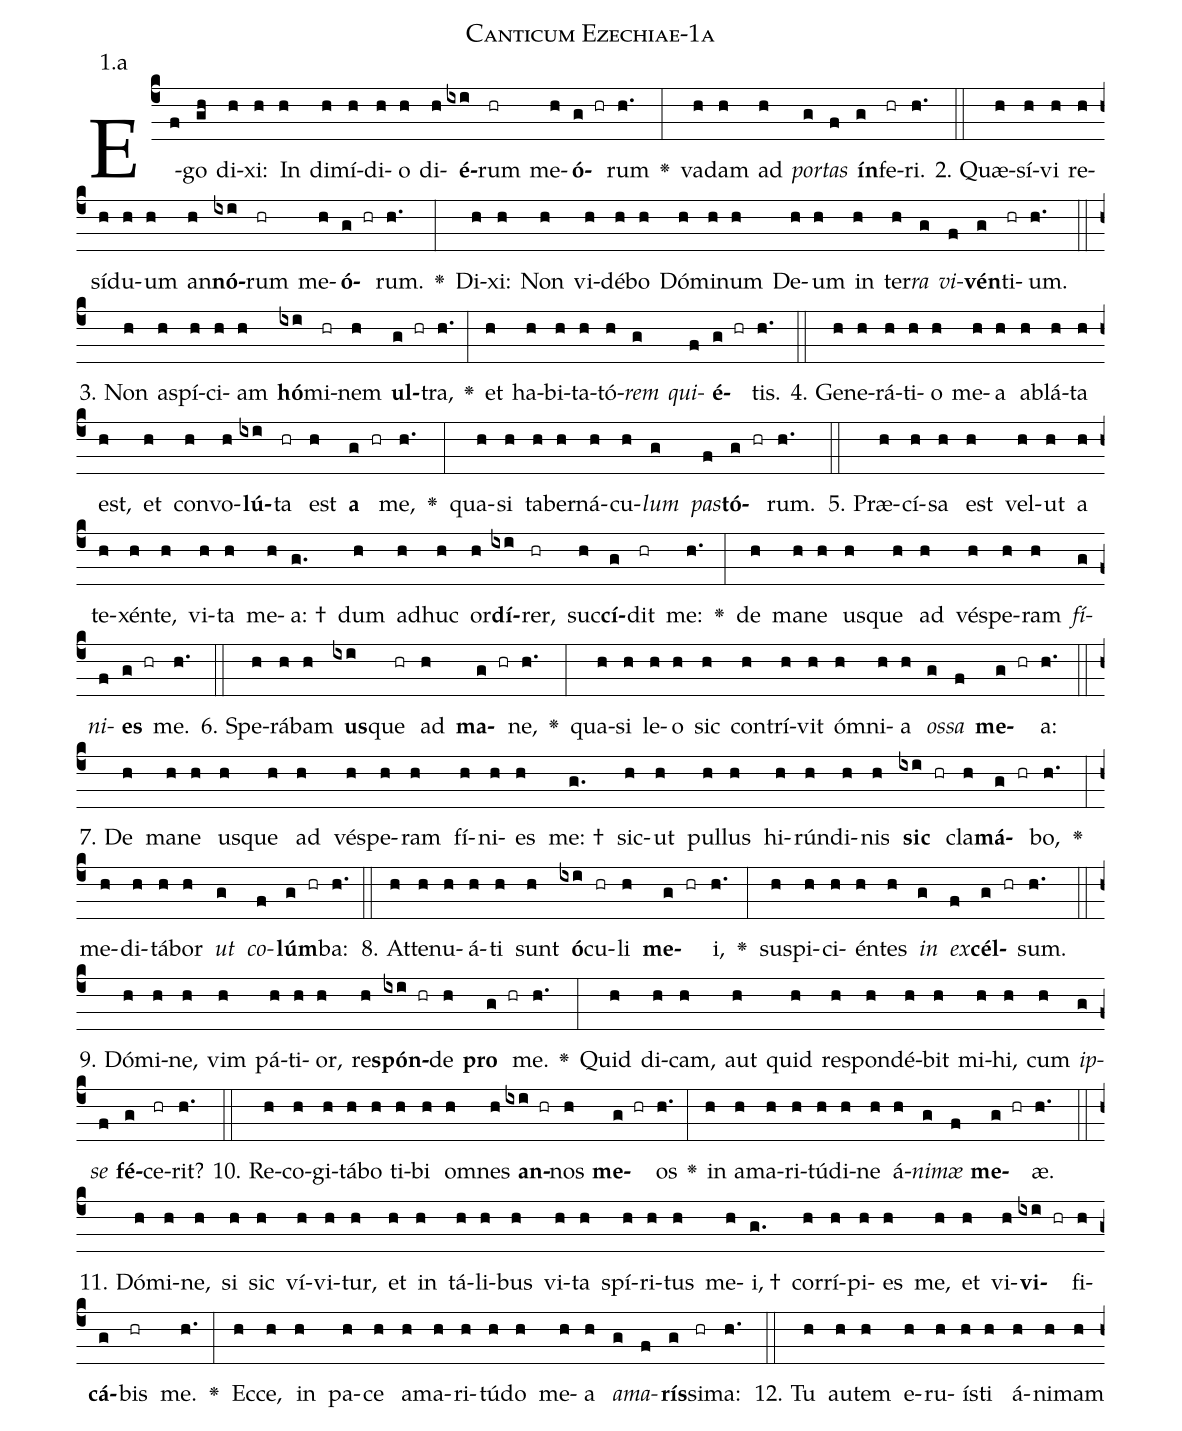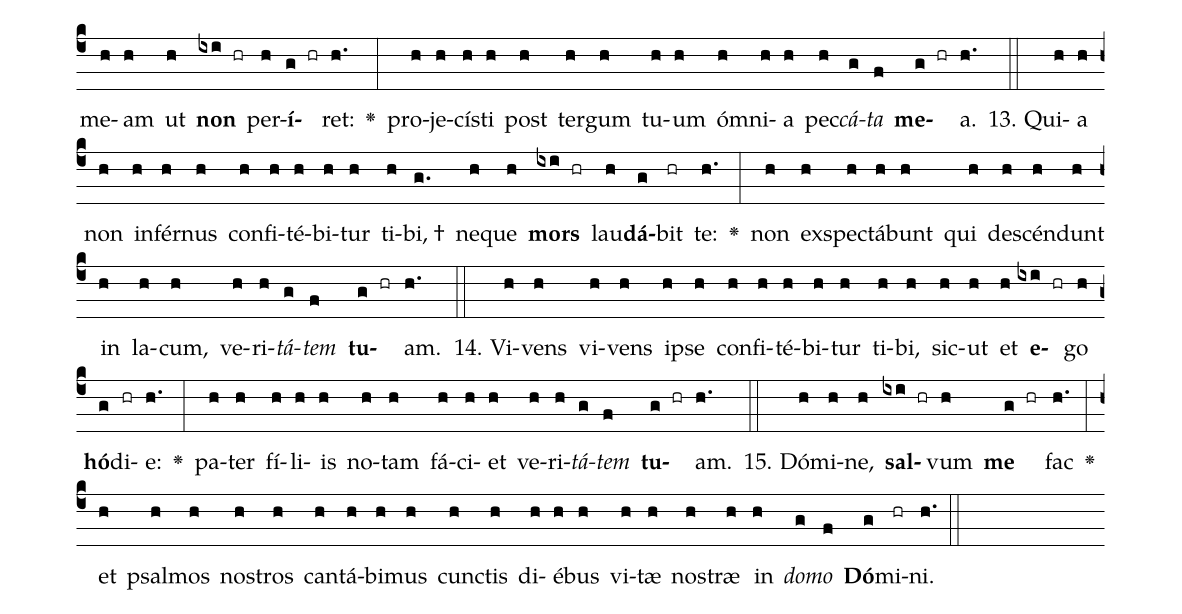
name: Canticum Ezechiae-1a;
annotation: 1.a;
%%
(c4)E(f)go(gh) di(h)xi:(h) In(h) di(h)mí(h)di(h)o(h) di(h)<b>é</b>(ixi)rum(hr) me(h)<b>ó</b>(g hr)rum(h.) <v>\greheightstar</v>(:) va(h)dam(h) ad(h) <i>por</i>(g)<i>tas</i>(f) <b>ín</b>(g)fe(hr)ri.(h.) (::)
2. Quæ(h)sí(h)vi(h) re(h)sí(h)du(h)um(h) an(h)<b>nó</b>(ixi)rum(hr) me(h)<b>ó</b>(g hr)rum.(h.) <v>\greheightstar</v>(:) Di(h)xi:(h) Non(h) vi(h)dé(h)bo(h) Dó(h)mi(h)num(h) De(h)um(h) in(h) ter(h)<i>ra</i>(g) <i>vi</i>(f)<b>vén</b>(g)ti(hr)um.(h.) (::)
3. Non(h) a(h)spí(h)ci(h)am(h) <b>hó</b>(ixi)mi(hr)nem(h) <b>ul</b>(g hr)tra,(h.) <v>\greheightstar</v>(:) et(h) ha(h)bi(h)ta(h)tó(h)<i>rem</i>(g) <i>qui</i>(f)<b>é</b>(g hr)tis.(h.) (::)
4. Ge(h)ne(h)rá(h)ti(h)o(h) me(h)a(h) ab(h)lá(h)ta(h) est,(h) et(h) con(h)vo(h)<b>lú</b>(ixi)ta(hr) est(h) <b>a</b>(g hr) me,(h.) <v>\greheightstar</v>(:) qua(h)si(h) ta(h)ber(h)ná(h)cu(h)<i>lum</i>(g) <i>pas</i>(f)<b>tó</b>(g hr)rum.(h.) (::)
5. Præ(h)cí(h)sa(h) est(h) vel(h)ut(h) a(h) te(h)xén(h)te,(h) vi(h)ta(h) me(h)a: †(g.) dum(h) ad(h)huc(h) or(h)<b>dí</b>(ixi)rer,(hr) suc(h)<b>cí</b>(g)dit(hr) me:(h.) <v>\greheightstar</v>(:) de(h) ma(h)ne(h) us(h)que(h) ad(h) vés(h)pe(h)ram(h) <i>fí</i>(g)<i>ni</i>(f)<b>es</b>(g hr) me.(h.) (::)
6. Spe(h)rá(h)bam(h) <b>us</b>(ixi)que(hr) ad(h) <b>ma</b>(g hr)ne,(h.) <v>\greheightstar</v>(:) qua(h)si(h) le(h)o(h) sic(h) con(h)trí(h)vit(h) óm(h)ni(h)a(h) <i>os</i>(g)<i>sa</i>(f) <b>me</b>(g hr)a:(h.) (::)
7. De(h) ma(h)ne(h) us(h)que(h) ad(h) vés(h)pe(h)ram(h) fí(h)ni(h)es(h) me: †(g.) sic(h)ut(h) pul(h)lus(h) hi(h)rún(h)di(h)nis(h) <b>sic</b>(ixi hr) cla(h)<b>má</b>(g hr)bo,(h.) <v>\greheightstar</v>(:) me(h)di(h)tá(h)bor(h) <i>ut</i>(g) <i>co</i>(f)<b>lúm</b>(g hr)ba:(h.) (::)
8. At(h)te(h)nu(h)á(h)ti(h) sunt(h) <b>ó</b>(ixi)cu(hr)li(h) <b>me</b>(g hr)i,(h.) <v>\greheightstar</v>(:) su(h)spi(h)ci(h)én(h)tes(h) <i>in</i>(g) <i>ex</i>(f)<b>cél</b>(g hr)sum.(h.) (::)
9. Dó(h)mi(h)ne,(h) vim(h) pá(h)ti(h)or,(h) re(h)<b>spón</b>(ixi hr)de(h) <b>pro</b>(g hr) me.(h.) <v>\greheightstar</v>(:) Quid(h) di(h)cam,(h) aut(h) quid(h) re(h)spon(h)dé(h)bit(h) mi(h)hi,(h) cum(h) <i>ip</i>(g)<i>se</i>(f) <b>fé</b>(g)ce(hr)rit?(h.) (::)
10. Re(h)co(h)gi(h)tá(h)bo(h) ti(h)bi(h) om(h)nes(h) <b>an</b>(ixi hr)nos(h) <b>me</b>(g hr)os(h.) <v>\greheightstar</v>(:) in(h) a(h)ma(h)ri(h)tú(h)di(h)ne(h) á(h)<i>ni</i>(g)<i>mæ</i>(f) <b>me</b>(g hr)æ.(h.) (::)
11. Dó(h)mi(h)ne,(h) si(h) sic(h) ví(h)vi(h)tur,(h) et(h) in(h) tá(h)li(h)bus(h) vi(h)ta(h) spí(h)ri(h)tus(h) me(h)i, †(g.) cor(h)rí(h)pi(h)es(h) me,(h) et(h) vi(h)<b>vi</b>(ixi hr)fi(h)<b>cá</b>(g)bis(hr) me.(h.) <v>\greheightstar</v>(:) Ec(h)ce,(h) in(h) pa(h)ce(h) a(h)ma(h)ri(h)tú(h)do(h) me(h)a(h) <i>a</i>(g)<i>ma</i>(f)<b>rís</b>(g)si(hr)ma:(h.) (::)
12. Tu(h) au(h)tem(h) e(h)ru(h)ís(h)ti(h) á(h)ni(h)mam(h) me(h)am(h) ut(h) <b>non</b>(ixi hr) per(h)<b>í</b>(g hr)ret:(h.) <v>\greheightstar</v>(:) pro(h)je(h)cís(h)ti(h) post(h) ter(h)gum(h) tu(h)um(h) óm(h)ni(h)a(h) pec(h)<i>cá</i>(g)<i>ta</i>(f) <b>me</b>(g hr)a.(h.) (::)
13. Qui(h)a(h) non(h) in(h)fér(h)nus(h) con(h)fi(h)té(h)bi(h)tur(h) ti(h)bi, †(g.) ne(h)que(h) <b>mors</b>(ixi hr) lau(h)<b>dá</b>(g)bit(hr) te:(h.) <v>\greheightstar</v>(:) non(h) ex(h)spec(h)tá(h)bunt(h) qui(h) de(h)scén(h)dunt(h) in(h) la(h)cum,(h) ve(h)ri(h)<i>tá</i>(g)<i>tem</i>(f) <b>tu</b>(g hr)am.(h.) (::)
14. Vi(h)vens(h) vi(h)vens(h) ip(h)se(h) con(h)fi(h)té(h)bi(h)tur(h) ti(h)bi,(h) sic(h)ut(h) et(h) <b>e</b>(ixi hr)go(h) <b>hó</b>(g)di(hr)e:(h.) <v>\greheightstar</v>(:) pa(h)ter(h) fí(h)li(h)is(h) no(h)tam(h) fá(h)ci(h)et(h) ve(h)ri(h)<i>tá</i>(g)<i>tem</i>(f) <b>tu</b>(g hr)am.(h.) (::)
15. Dó(h)mi(h)ne,(h) <b>sal</b>(ixi hr)vum(h) <b>me</b>(g hr) fac(h.) <v>\greheightstar</v>(:) et(h) psal(h)mos(h) nos(h)tros(h) can(h)tá(h)bi(h)mus(h) cunc(h)tis(h) di(h)é(h)bus(h) vi(h)tæ(h) nos(h)træ(h) in(h) <i>do</i>(g)<i>mo</i>(f) <b>Dó</b>(g)mi(hr)ni.(h.) (::)
